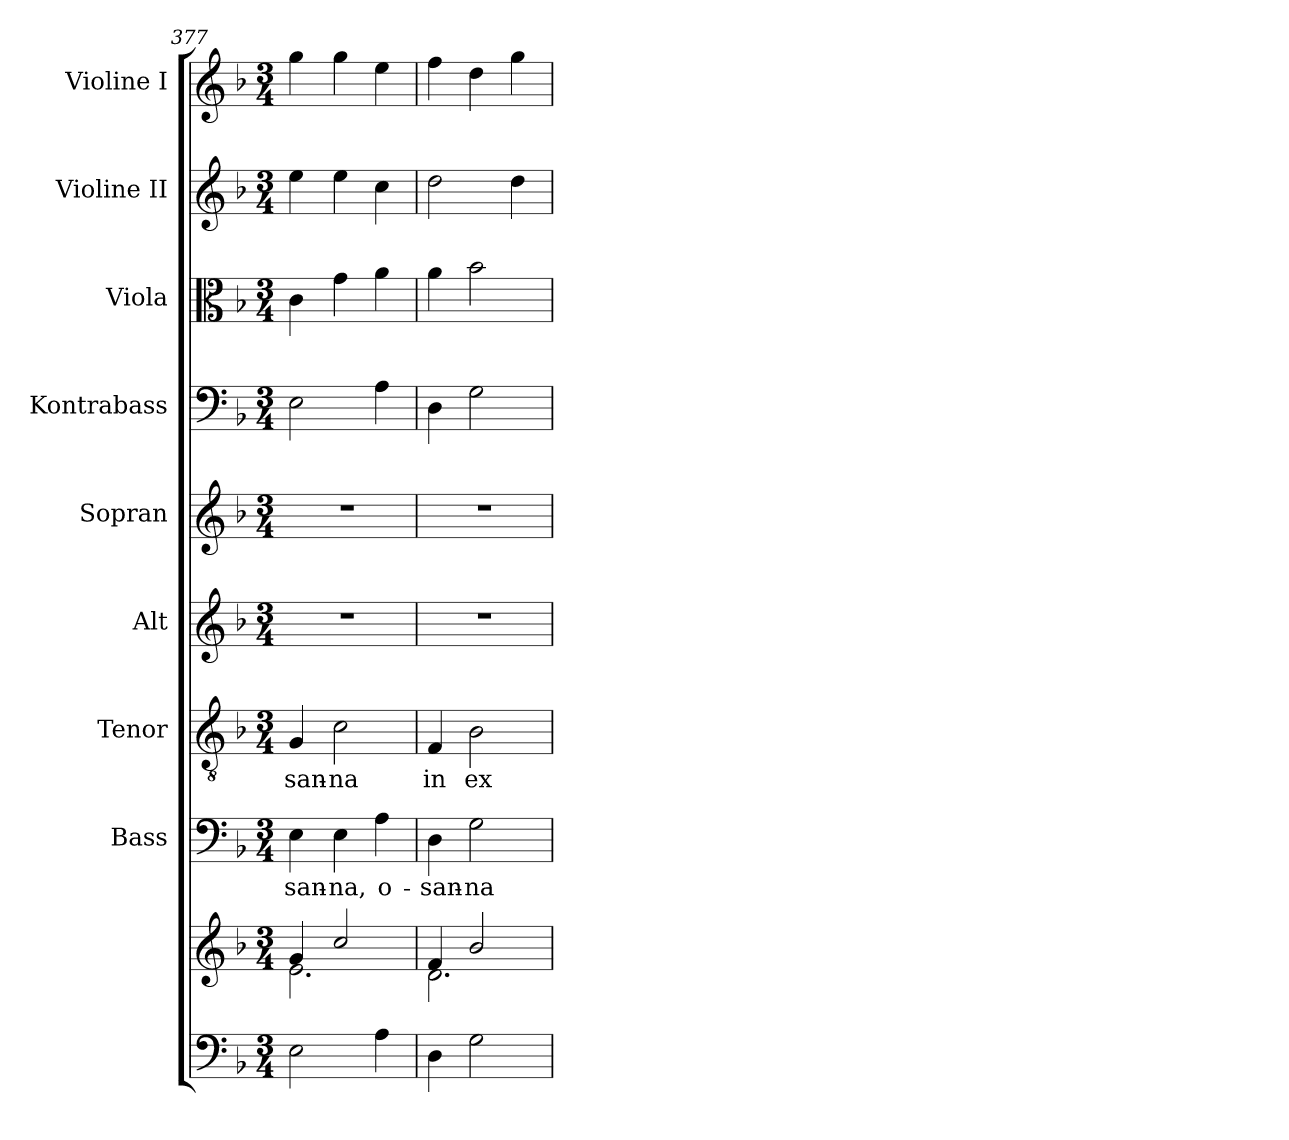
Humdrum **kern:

**kern	**kern	**kern	**text	**kern	**text	**kern	**kern	**kern	**kern	**kern	**kern
*part9	*part9	*part8	*part8	*part7	*part7	*part6	*part5	*part4	*part3	*part2	*part1
*staff10	*staff9	*staff8	*staff8	*staff7	*staff7	*staff6	*staff5	*staff4	*staff3	*staff2	*staff1
*	*	*I"Bass	*	*I"Tenor	*	*I"Alt	*I"Sopran	*I"Kontrabass	*I"Viola	*I"Violine II	*I"Violine I
*	*	*I'B.	*	*I'T.	*	*I'A.	*I'S.	*I'Kb.	*I'Vla.	*I'Vl. II	*I'Vl. I
!!LO:PB:g=z
*clefF4	*clefG2	*clefF4	*	*clefGv2	*	*clefG2	*clefG2	*clefF4	*clefC3	*clefG2	*clefG2
*	*	*	*	*	*	*	*	*ITrd7c12	*	*	*
*k[b-]	*k[b-]	*k[b-]	*	*k[b-]	*	*k[b-]	*k[b-]	*k[b-]	*k[b-]	*k[b-]	*k[b-]
*F:	*F:	*F:	*	*F:	*	*F:	*F:	*F:	*F:	*F:	*F:
*M3/4	*M3/4	*M3/4	*	*M3/4	*	*M3/4	*M3/4	*M3/4	*M3/4	*M3/4	*M3/4
=377	=377	=377	=377	=377	=377	=377	=377	=377	=377	=377	=377
*	*^	*	*	*	*	*	*	*	*	*	*
!	!	!	!	!LO:LY:b	!	!LO:LY:b	!	!	!	!	!	!
2E\	4g/	2.e\	4E\	-san-	4G/	-san-	2.r	2.r	2EE\	4c\	4ee\	4gg\
!	!	!	!	!LO:LY:b	!	!LO:LY:b	!	!	!	!	!	!
.	2cc/	.	4E\	-na,	2c\	-na	.	.	.	4g\	4ee\	4gg\
!	!	!	!	!LO:LY:b	!	!	!	!	!	!	!	!
4A\	.	.	4A\	o-	.	.	.	.	4AA\	4a\	4cc\	4ee\
=378	=378	=378	=378	=378	=378	=378	=378	=378	=378	=378	=378	=378
!	!	!	!	!LO:LY:b	!	!LO:LY:b	!	!	!	!	!	!
4D\	4f/	2.d\	4D\	-san-	4F/	in	2.r	2.r	4DD\	4a\	2dd\	4ff\
!	!	!	!	!LO:LY:b	!	!LO:LY:b	!	!	!	!	!	!
2G\	2b-/	.	2G\	-na	2B-\	ex-	.	.	2GG\	2b-\	.	4dd\
.	.	.	.	.	.	.	.	.	.	.	4dd\	4gg\
*	*v	*v	*	*	*	*	*	*	*	*	*	*
=	=	=	=	=	=	=	=	=	=	=	=
*-	*-	*-	*-	*-	*-	*-	*-	*-	*-	*-	*-
